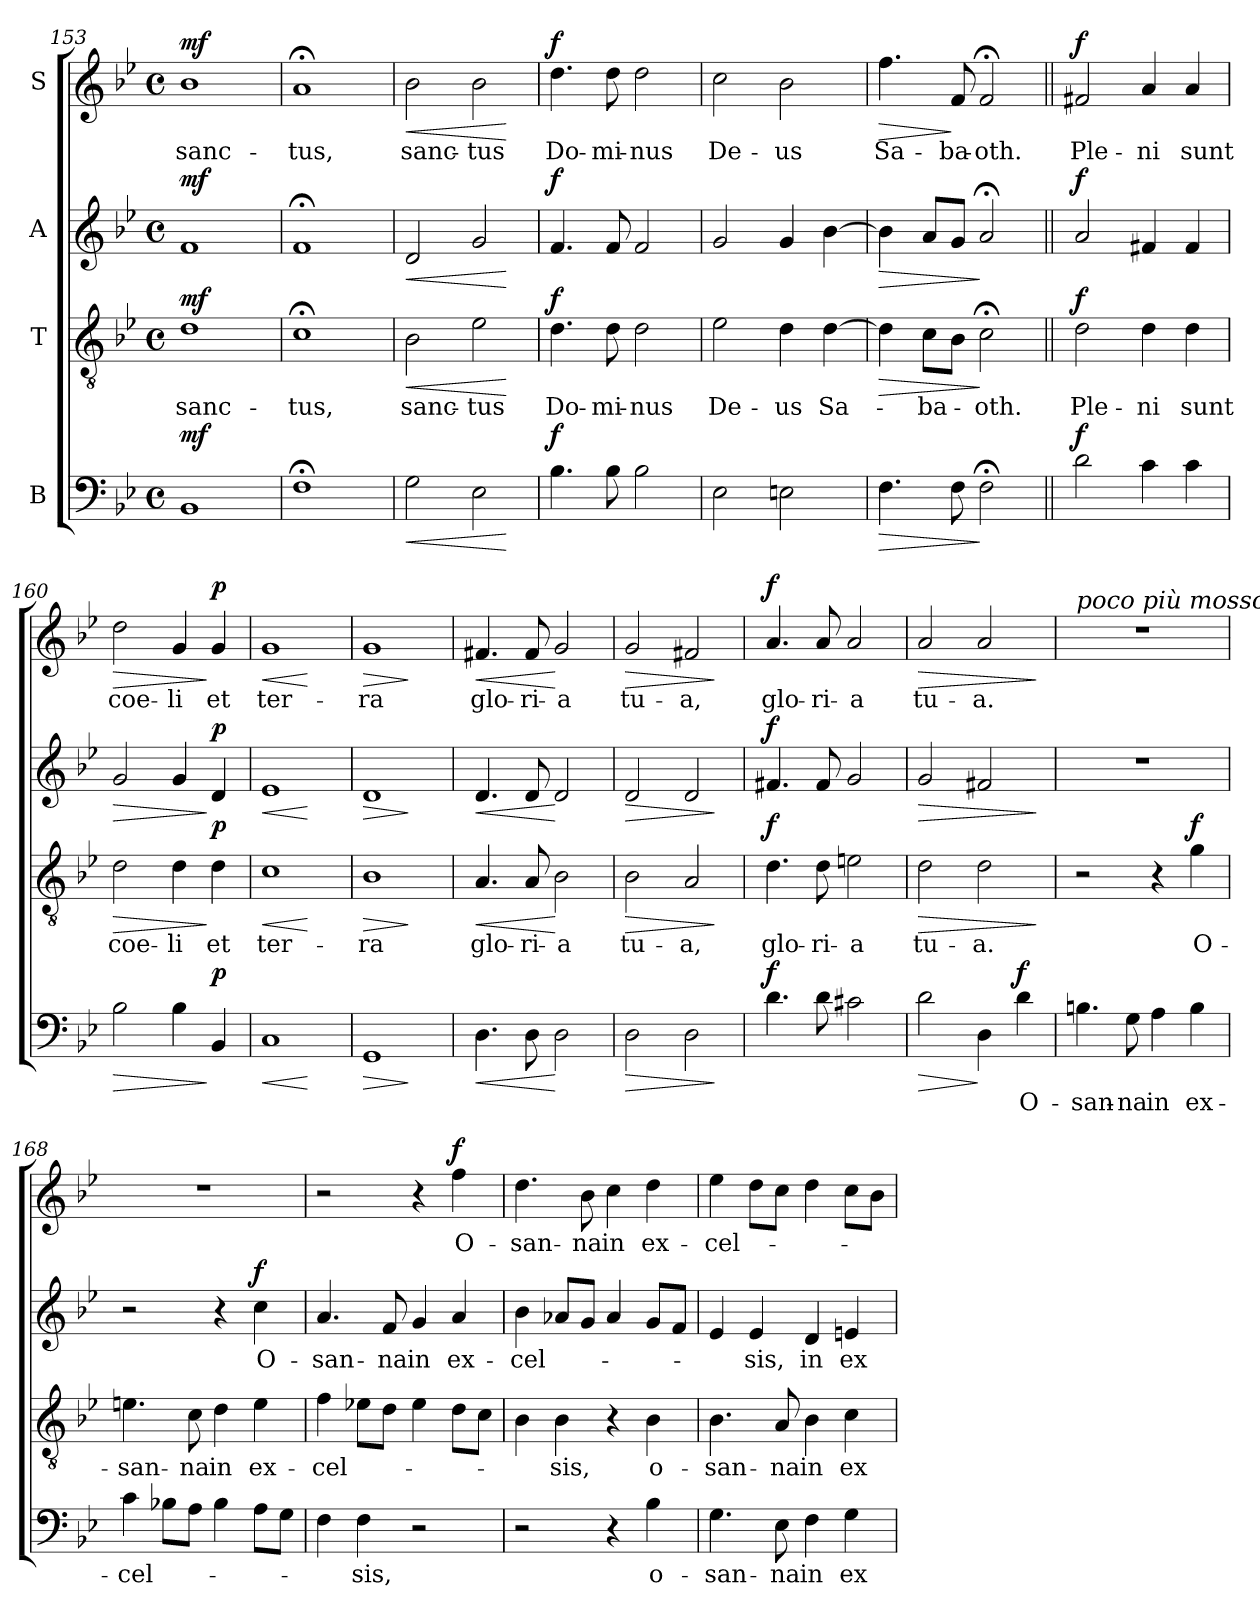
**kern	**text	**dynam	**kern	**text	**dynam	**kern	**text	**dynam	**kern	**text	**dynam
*part4	*part4	*part4	*part3	*part3	*part3	*part2	*part2	*part2	*part1	*part1	*part1
*staff4	*staff4	*staff4	*staff3	*staff3	*staff3	*staff2	*staff2	*staff2	*staff1	*staff1	*staff1
*I"B	*	*	*I"T	*	*	*I"A	*	*	*I"S	*	*
*clefF4	*	*	*clefGv2	*	*	*clefG2	*	*	*clefG2	*	*
*k[b-e-]	*	*	*k[b-e-]	*	*	*k[b-e-]	*	*	*k[b-e-]	*	*
*B-:	*	*	*B-:	*	*	*B-:	*	*	*B-:	*	*
*M4/4	*	*	*M4/4	*	*	*M4/4	*	*	*M4/4	*	*
*met(c)	*	*	*met(c)	*	*	*met(c)	*	*	*met(c)	*	*
=153	=153	=153	=153	=153	=153	=153	=153	=153	=153	=153	=153
!	!	!LO:DY:a	!	!	!LO:DY:a	!	!	!LO:DY:a	!	!	!LO:DY:a
1BB-	.	mf	1d	sanc-	mf	1f	.	mf	1b-	sanc-	mf
=154	=154	=154	=154	=154	=154	=154	=154	=154	=154	=154	=154
1F;<	.	.	1c;<	-tus,	.	1f;<	.	.	1a;<	-tus,	.
=155	=155	=155	=155	=155	=155	=155	=155	=155	=155	=155	=155
!	!	!LO:HP:b	!	!	!LO:HP:b	!	!	!LO:HP:b	!	!	!LO:HP:b
2G\	.	<	2B-\	sanc-	<	2d/	.	<	2b-\	sanc-	<
2E-\	.	.	2e-\	-tus	.	2g/	.	.	2b-\	-tus	.
.	.	[	.	.	[	.	.	[	.	.	[
=156	=156	=156	=156	=156	=156	=156	=156	=156	=156	=156	=156
!	!	!LO:DY:a	!	!	!LO:DY:a	!	!	!LO:DY:a	!	!	!LO:DY:a
4.B-\	.	f	4.d\	Do-	f	4.f/	.	f	4.dd\	Do-	f
8B-\	.	.	8d\	-mi-	.	8f/	.	.	8dd\	-mi-	.
2B-\	.	.	2d\	-nus	.	2f/	.	.	2dd\	-nus	.
=157	=157	=157	=157	=157	=157	=157	=157	=157	=157	=157	=157
2E-\	.	.	2e-\	De-	.	2g/	.	.	2cc\	De-	.
2En\	.	.	4d\	-us	.	4g/	.	.	2b-\	-us	.
.	.	.	[4d\	Sa-	.	[4b-\	.	.	.	.	.
=158	=158	=158	=158	=158	=158	=158	=158	=158	=158	=158	=158
!	!	!LO:HP:b	!	!	!LO:HP:b	!	!	!LO:HP:b	!	!	!LO:HP:b
4.F\	.	>	4d\]	.	>	4b-\]	.	>	4.ff\	Sa-	>
.	.	.	8c\L	-ba-	.	8a/L	.	.	.	.	.
8F\	.	.	8B-\J	.	.	8g/J	.	.	8f/	-ba-	]
2F;<\	.	]	2c;<\	-oth.	]	2a;</	.	]	2f;</	-oth.	.
!!LO:LB:g=z
=159||	=159||	=159||	=159||	=159||	=159||	=159||	=159||	=159||	=159||	=159||	=159||
!	!	!LO:DY:a	!	!	!LO:DY:a	!	!	!LO:DY:a	!	!	!LO:DY:a
2d\	.	f	2d\	Ple-	f	2a/	.	f	2f#X/	Ple-	f
4c\	.	.	4d\	-ni	.	4f#X/	.	.	4a/	-ni	.
4c\	.	.	4d\	sunt	.	4f#/	.	.	4a/	sunt	.
=160	=160	=160	=160	=160	=160	=160	=160	=160	=160	=160	=160
!	!	!LO:HP:b	!	!	!LO:HP:b	!	!	!LO:HP:b	!	!	!LO:HP:b
2B-\	.	>	2d\	coe-	>	2g/	.	>	2dd\	coe-	>
4B-\	.	.	4d\	-li	.	4g/	.	.	4g/	-li	.
!	!	!LO:DY:n=1:a	!	!	!LO:DY:n=1:a	!	!	!LO:DY:n=1:a	!	!	!LO:DY:n=1:a
4BB-/	.	] p	4d\	et	] p	4d/	.	] p	4g/	et	] p
=161	=161	=161	=161	=161	=161	=161	=161	=161	=161	=161	=161
!	!	!LO:HP:b	!	!	!LO:HP:b	!	!	!LO:HP:b	!	!	!LO:HP:b
1C	.	<	1c	ter-	<	1e-	.	<	1g	ter-	<
.	.	[	.	.	[	.	.	[	.	.	[
=162	=162	=162	=162	=162	=162	=162	=162	=162	=162	=162	=162
!	!	!LO:HP:b	!	!	!LO:HP:b	!	!	!LO:HP:b	!	!	!LO:HP:b
1GG	.	>	1B-	-ra	>	1d	.	>	1g	-ra	>
.	.	]	.	.	]	.	.	]	.	.	]
=163	=163	=163	=163	=163	=163	=163	=163	=163	=163	=163	=163
!	!	!LO:HP:b	!	!	!LO:HP:b	!	!	!LO:HP:b	!	!	!LO:HP:b
4.D\	.	<	4.A/	glo-	<	4.d/	.	<	4.f#X/	glo-	<
8D\	.	.	8A/	-ri-	.	8d/	.	.	8f#/	-ri-	.
2D\	.	[	2B-\	-a	[	2d/	.	[	2g/	-a	[
=164	=164	=164	=164	=164	=164	=164	=164	=164	=164	=164	=164
!	!	!LO:HP:b	!	!	!LO:HP:b	!	!	!LO:HP:b	!	!	!LO:HP:b
2D\	.	>	2B-\	tu-	>	2d/	.	>	2g/	tu-	>
2D\	.	.	2A/	-a,	.	2d/	.	.	2f#X/	-a,	.
.	.	]	.	.	]	.	.	]	.	.	]
=165	=165	=165	=165	=165	=165	=165	=165	=165	=165	=165	=165
!	!	!LO:DY:a	!	!	!LO:DY:a	!	!	!LO:DY:a	!	!	!LO:DY:a
4.d\	.	f	4.d\	glo-	f	4.f#X/	.	f	4.a/	glo-	f
8d\	.	.	8d\	-ri-	.	8f#/	.	.	8a/	-ri-	.
2c#X\	.	.	2en\	-a	.	2g/	.	.	2a/	-a	.
=166	=166	=166	=166	=166	=166	=166	=166	=166	=166	=166	=166
!	!	!LO:HP:b	!	!	!LO:HP:b	!	!	!LO:HP:b	!	!	!LO:HP:b
2d\	.	>	2d\	tu-	>	2g/	.	>	2a/	tu-	>
4D\	.	]	2d\	-a.	.	2f#X/	.	.	2a/	-a.	.
!	!	!LO:DY:a	!	!	!	!	!	!	!	!	!
4d\	O-	f	.	.	.	.	.	.	.	.	.
.	.	.	.	.	]	.	.	]	.	.	]
!!LO:LB:g=z
=167	=167	=167	=167	=167	=167	=167	=167	=167	=167	=167	=167
!	!	!	!	!	!	!	!	!	!LO:TX:a:i:t=poco più mosso	!	!
4.Bn\	-san-	.	2r	.	.	1r	.	.	1r	.	.
8G\	-na	.	.	.	.	.	.	.	.	.	.
4A\	in	.	4r	.	.	.	.	.	.	.	.
!	!	!	!	!	!LO:DY:a	!	!	!	!	!	!
4B\	ex-	.	4g\	O-	f	.	.	.	.	.	.
=168	=168	=168	=168	=168	=168	=168	=168	=168	=168	=168	=168
4c\	-cel-	.	4.en\	-san-	.	2r	.	.	1r	.	.
8B-X\L	.	.	.	.	.	.	.	.	.	.	.
8A\J	.	.	8c\	-na	.	.	.	.	.	.	.
4B-\	.	.	4d\	in	.	4r	.	.	.	.	.
!	!	!	!	!	!	!	!	!LO:DY:a	!	!	!
8A\L	.	.	4e\	ex-	.	4cc\	O-	f	.	.	.
8G\J	.	.	.	.	.	.	.	.	.	.	.
=169	=169	=169	=169	=169	=169	=169	=169	=169	=169	=169	=169
4F\	.	.	4f\	-cel-	.	4.a/	-san-	.	2r	.	.
4F\	-sis,	.	8e-X\L	.	.	.	.	.	.	.	.
.	.	.	8d\J	.	.	8f/	-na	.	.	.	.
2r	.	.	4e-\	.	.	4g/	in	.	4r	.	.
!	!	!	!	!	!	!	!	!	!	!	!LO:DY:a
.	.	.	8d\L	.	.	4a/	ex-	.	4ff\	O-	f
.	.	.	8c\J	.	.	.	.	.	.	.	.
=170	=170	=170	=170	=170	=170	=170	=170	=170	=170	=170	=170
2r	.	.	4B-\	.	.	4b-\	-cel-	.	4.dd\	-san-	.
.	.	.	4B-\	-sis,	.	8a-X/L	.	.	.	.	.
.	.	.	.	.	.	8g/J	.	.	8b-\	-na	.
4r	.	.	4r	.	.	4a-/	.	.	4cc\	in	.
4B-\	o-	.	4B-\	o-	.	8g/L	.	.	4dd\	ex-	.
.	.	.	.	.	.	8f/J	.	.	.	.	.
=171	=171	=171	=171	=171	=171	=171	=171	=171	=171	=171	=171
4.G\	-san-	.	4.B-\	-san-	.	4e-/	.	.	4ee-\	-cel-	.
.	.	.	.	.	.	4e-/	-sis,	.	8dd\L	.	.
8E-\	-na	.	8A/	-na	.	.	.	.	8cc\J	.	.
4F\	in	.	4B-\	in	.	4d/	in	.	4dd\	.	.
4G\	ex-	.	4c\	ex-	.	4en/	ex-	.	8cc\L	.	.
.	.	.	.	.	.	.	.	.	8b-\J	.	.
=	=	=	=	=	=	=	=	=	=	=	=
*-	*-	*-	*-	*-	*-	*-	*-	*-	*-	*-	*-
